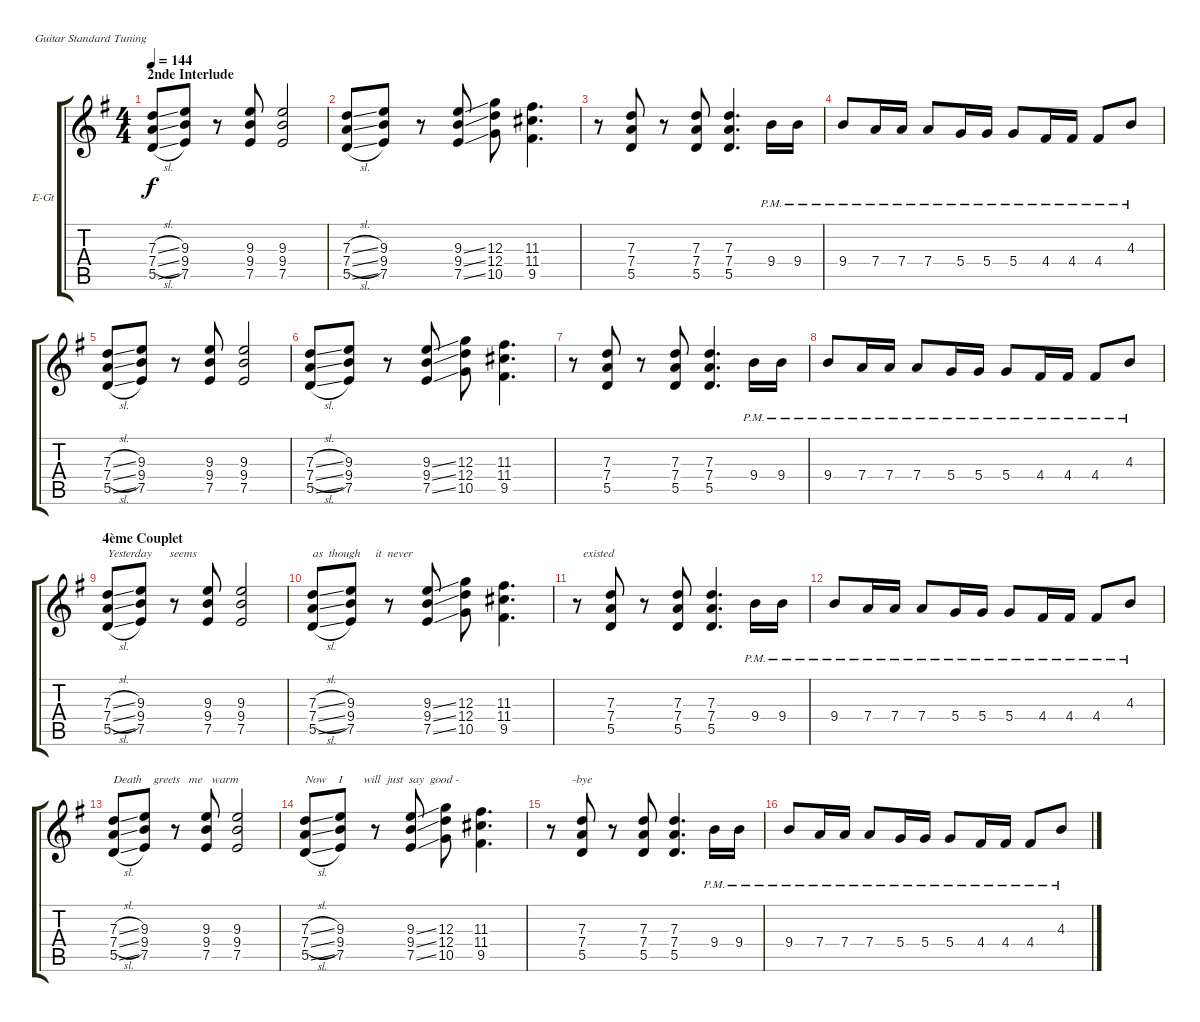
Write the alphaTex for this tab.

\bracketExtendMode groupsimilarinstruments
\firstSystemTrackNameOrientation horizontal
\otherSystemsTrackNameOrientation horizontal
\track ("Guitare 3 " "E-Gt") {instrument distortionguitar}
\staff {score tabs}
\tuning (E4 B3 G3 D3 A2 E2)
\ts (4 4)
\section ("" "2nde Interlude")
\tempo 144
\clef g2
\ks g
(7.3{sl} 7.4{sl} 5.5{sl}).8{dy f} (9.3 9.4 7.5).8 r.8 (9.3 9.4 7.5).8 (9.3 9.4 7.5).2 |
(7.3{sl} 7.4{sl} 5.5{sl}).8 (9.3 9.4 7.5).8 r.8 (9.3{ss} 9.4{ss} 7.5{ss}).8 (12.3 12.4 10.5).8 (11.3 11.4 9.5).4{d} |
r.8 (7.3 7.4 5.5).8 r.8 (7.3 7.4 5.5).8 (7.3 7.4 5.5).4{d} 9.4{pm}.16 9.4{pm}.16 |
9.4{pm}.8 7.4{pm}.16 7.4{pm}.16 7.4{pm}.8 5.4{pm}.16 5.4{pm}.16 5.4{pm}.8 4.4{pm}.16 4.4{pm}.16 4.4{pm}.8 4.3{pm}.8 |
(7.3{sl} 7.4{sl} 5.5{sl}).8 (9.3 9.4 7.5).8 r.8 (9.3 9.4 7.5).8 (9.3 9.4 7.5).2 |
(7.3{sl} 7.4{sl} 5.5{sl}).8 (9.3 9.4 7.5).8 r.8 (9.3{ss} 9.4{ss} 7.5{ss}).8 (12.3 12.4 10.5).8 (11.3 11.4 9.5).4{d} |
r.8 (7.3 7.4 5.5).8 r.8 (7.3 7.4 5.5).8 (7.3 7.4 5.5).4{d} 9.4{pm}.16 9.4{pm}.16 |
9.4{pm}.8 7.4{pm}.16 7.4{pm}.16 7.4{pm}.8 5.4{pm}.16 5.4{pm}.16 5.4{pm}.8 4.4{pm}.16 4.4{pm}.16 4.4{pm}.8 4.3{pm}.8 |
\section ("" "4ème Couplet")
(7.3{sl} 7.4{sl} 5.5{sl}).8{txt "Yesterday      seems"} (9.3 9.4 7.5).8 r.8 (9.3 9.4 7.5).8 (9.3 9.4 7.5).2 |
(7.3{sl} 7.4{sl} 5.5{sl}).8{txt "as  though     it  never"} (9.3 9.4 7.5).8 r.8 (9.3{ss} 9.4{ss} 7.5{ss}).8 (12.3 12.4 10.5).8 (11.3 11.4 9.5).4{d} |
r.8{txt "  existed"} (7.3 7.4 5.5).8 r.8 (7.3 7.4 5.5).8 (7.3 7.4 5.5).4{d} 9.4{pm}.16 9.4{pm}.16 |
9.4{pm}.8 7.4{pm}.16 7.4{pm}.16 7.4{pm}.8 5.4{pm}.16 5.4{pm}.16 5.4{pm}.8 4.4{pm}.16 4.4{pm}.16 4.4{pm}.8 4.3{pm}.8 |
(7.3{sl} 7.4{sl} 5.5{sl}).8{txt "Death    greets   me   warm"} (9.3 9.4 7.5).8 r.8 (9.3 9.4 7.5).8 (9.3 9.4 7.5).2 |
(7.3{sl} 7.4{sl} 5.5{sl}).8{txt "Now    I       will  just  say  good -"} (9.3 9.4 7.5).8 r.8 (9.3{ss} 9.4{ss} 7.5{ss}).8 (12.3 12.4 10.5).8 (11.3 11.4 9.5).4{d} |
r.8{txt "       -bye"} (7.3 7.4 5.5).8 r.8 (7.3 7.4 5.5).8 (7.3 7.4 5.5).4{d} 9.4{pm}.16 9.4{pm}.16 |
9.4{pm}.8 7.4{pm}.16 7.4{pm}.16 7.4{pm}.8 5.4{pm}.16 5.4{pm}.16 5.4{pm}.8 4.4{pm}.16 4.4{pm}.16 4.4{pm}.8 4.3{pm}.8
